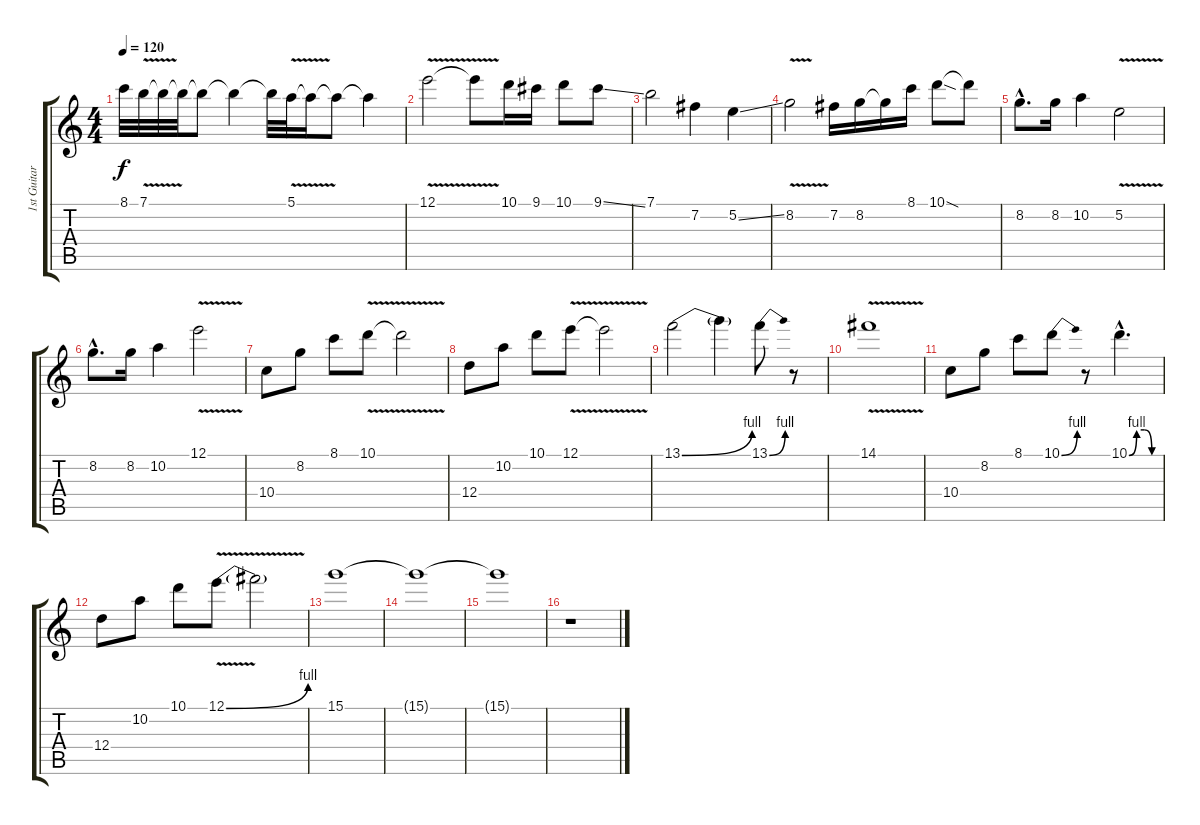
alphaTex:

\track ("1st Guitar / delay" "1st Guitar") {instrument distortionguitar}
\staff {score tabs}
\tuning (E4 B3 G3 D3 A2 E2) {hide}
\ts (4 4)
\tempo 120
\clef g2
\ks c
8.1{t}.32{dy f} 7.1{v}.32 7.1{t}.32 7.1{t}.32 7.1{t}.8 7.1{t}.4 7.1{t}.32 5.1{v}.32 5.1{t}.16 5.1{t}.8 5.1{t}.4 |
12.1{v}.2 12.1{t}.8 10.1.16 9.1.16 10.1.8 9.1{ss}.8 |
7.1.2 7.2.4 5.2{ss}.4 |
8.2{v}.2 7.2.16 8.2.16 8.2{t}.16 8.1.16 10.1{sod}.8 10.1{t}.8 |
8.2{hac}.8{d} 8.2.16 10.2.4 5.2{v}.2 |
8.2{hac}.8{d} 8.2.16 10.2.4 12.1{v}.2 |
10.4.8{volume 14} 8.2.8 8.1.8 10.1{v}.8 10.1{t}.2 |
12.4.8 10.2.8 10.1.8 12.1{v}.8 12.1{t}.2 |
13.1{be (bend 0 0 60 4)}.2 13.1{t}.4 13.1{be (bend 0 0 60 4)}.8 r.8 |
14.1{v}.1 |
10.4.8 8.2.8 8.1.8 10.1{be (bend 0 0 60 4)}.8 r.8 10.1{be (custom 0 0 15 4 30 4 45 0 60 0) hac}.4{d} |
12.4.8 10.2.8 10.1.8 12.1{be (bend 0 0 60 4) v}.8 12.1{t}.2 |
15.1.1{volume 0} |
15.1{t}.1 |
15.1{t}.1 |
r.1
